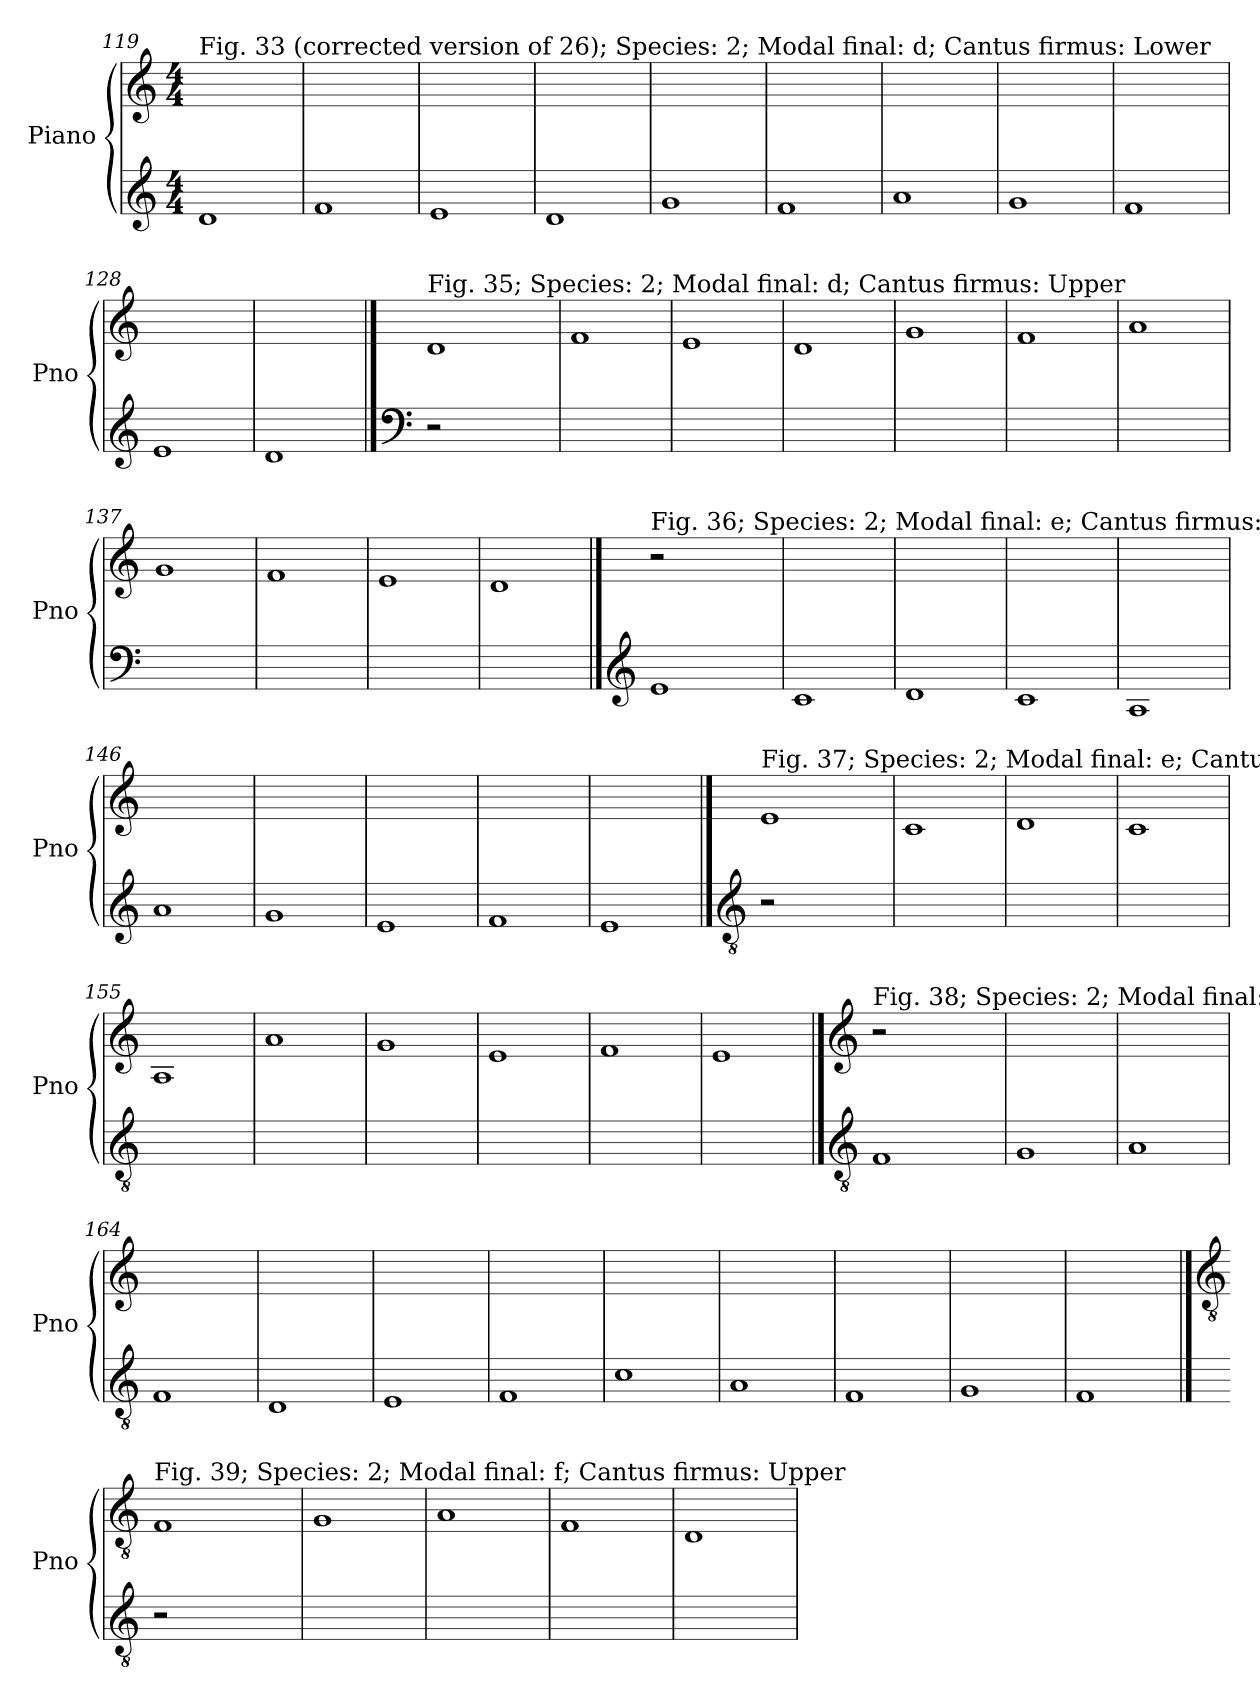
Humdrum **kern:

**kern	**kern
*part2	*part1
*staff2	*staff1
*I"Piano	*I"Piano
*I'Pno	*I'Pno
!!LO:LB:g=z
*clefG2	*clefG2
*k[]	*k[]
*M4/4	*M4/4
=119	=119
!	!LO:TX:a:t=Fig. 33 (corrected version of 26); Species&colon; 2; Modal final&colon; d; Cantus firmus&colon; Lower
1d	1ryy
=120	=120
1f	1ryy
=121	=121
1e	1ryy
=122	=122
1d	1ryy
=123	=123
1g	1ryy
=124	=124
1f	1ryy
=125	=125
1a	1ryy
=126	=126
1g	1ryy
=127	=127
1f	1ryy
=128	=128
1e	1ryy
=129	=129
1d	1ryy
!!LO:PB:g=z
==130	==130
*clefF4	*
!	!LO:TX:a:t=Fig. 35; Species&colon; 2; Modal final&colon; d; Cantus firmus&colon; Upper
2r	1d
2ryy	.
=131	=131
1ryy	1f
=132	=132
1ryy	1e
=133	=133
1ryy	1d
=134	=134
1ryy	1g
=135	=135
1ryy	1f
=136	=136
1ryy	1a
=137	=137
1ryy	1g
=138	=138
1ryy	1f
=139	=139
1ryy	1e
=140	=140
1ryy	1d
!!LO:LB:g=z
==141	==141
*clefG2	*
!	!LO:TX:a:t=Fig. 36; Species&colon; 2; Modal final&colon; e; Cantus firmus&colon; Lower
1e	2r
.	2ryy
=142	=142
1c	1ryy
=143	=143
1d	1ryy
=144	=144
1c	1ryy
=145	=145
1A	1ryy
=146	=146
1a	1ryy
=147	=147
1g	1ryy
=148	=148
1e	1ryy
=149	=149
1f	1ryy
=150	=150
1e	1ryy
!!LO:LB:g=z
==151	==151
*clefGv2	*
!	!LO:TX:a:t=Fig. 37; Species&colon; 2; Modal final&colon; e; Cantus firmus&colon; Upper
2r	1e
2ryy	.
=152	=152
1ryy	1c
=153	=153
1ryy	1d
=154	=154
1ryy	1c
=155	=155
1ryy	1A
=156	=156
1ryy	1a
=157	=157
1ryy	1g
=158	=158
1ryy	1e
=159	=159
1ryy	1f
=160	=160
1ryy	1e
!!LO:LB:g=z
==161	==161
*clefGv2	*clefG2
!	!LO:TX:a:t=Fig. 38; Species&colon; 2; Modal final&colon; f; Cantus firmus&colon; Lower
1F	2r
.	2ryy
=162	=162
1G	1ryy
=163	=163
1A	1ryy
=164	=164
1F	1ryy
=165	=165
1D	1ryy
=166	=166
1E	1ryy
=167	=167
1F	1ryy
=168	=168
1c	1ryy
=169	=169
1A	1ryy
=170	=170
1F	1ryy
=171	=171
1G	1ryy
=172	=172
1F	1ryy
!!LO:LB:g=z
==173	==173
*	*clefGv2
!	!LO:TX:a:t=Fig. 39; Species&colon; 2; Modal final&colon; f; Cantus firmus&colon; Upper
2r	1F
2ryy	.
=174	=174
1ryy	1G
=175	=175
1ryy	1A
=176	=176
1ryy	1F
=177	=177
1ryy	1D
=	=
*-	*-
